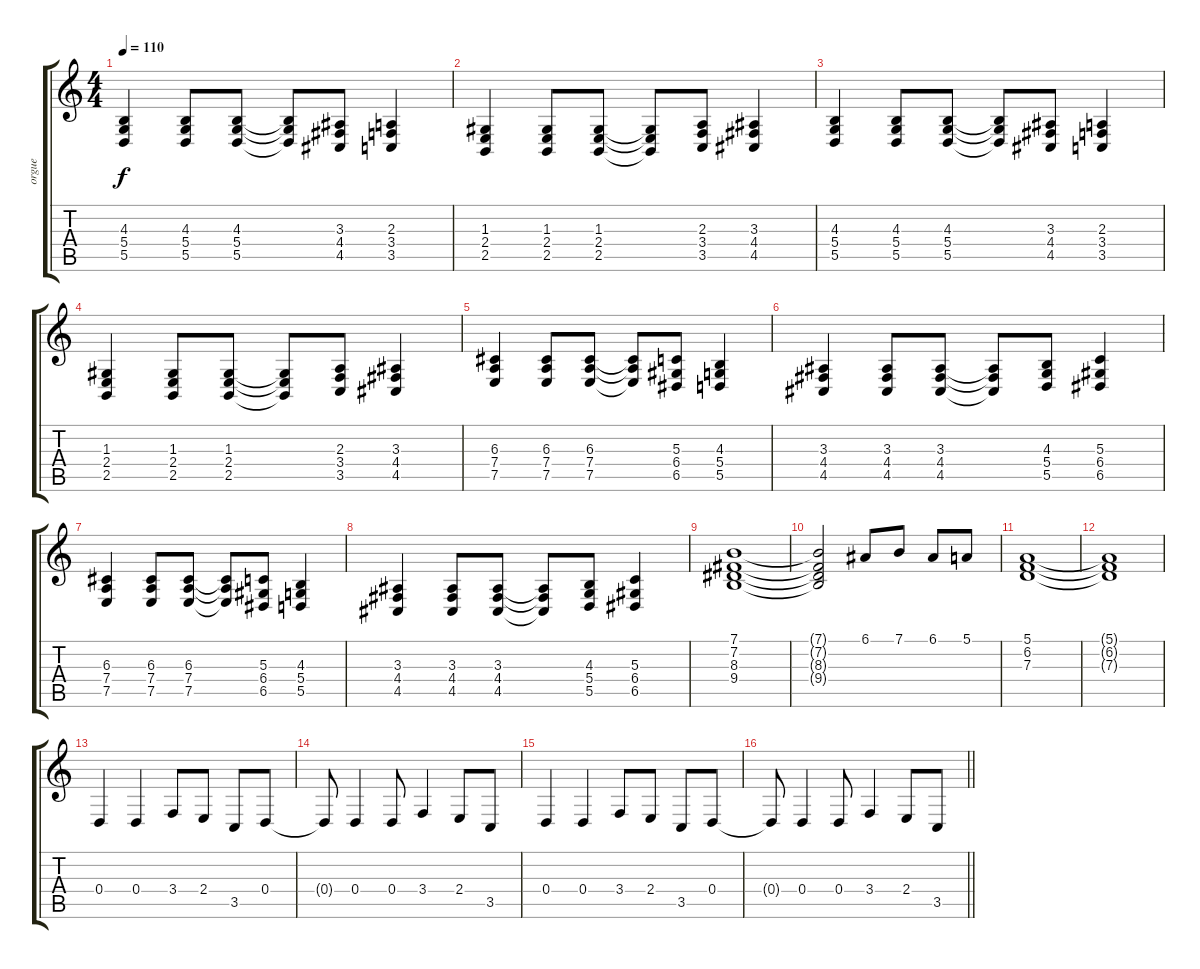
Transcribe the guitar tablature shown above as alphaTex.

\track ("orgue" "orgue") {instrument drawbarorgan}
\staff {score tabs}
\tuning (E4 B3 G3 D3 A2 E2) {hide}
\ts (4 4)
\tempo 110
\clef g2
\ks c
(4.3 5.4 5.5).4{dy f} (4.3 5.4 5.5).8 (4.3 5.4 5.5).8 (4.3{t} 5.4{t} 5.5{t}).8 (3.3 4.4 4.5).8 (2.3 3.4 3.5).4 |
(1.3 2.4 2.5).4 (1.3 2.4 2.5).8 (1.3 2.4 2.5).8 (1.3{t} 2.4{t} 2.5{t}).8 (2.3 3.4 3.5).8 (3.3 4.4 4.5).4 |
(4.3 5.4 5.5).4 (4.3 5.4 5.5).8 (4.3 5.4 5.5).8 (4.3{t} 5.4{t} 5.5{t}).8 (3.3 4.4 4.5).8 (2.3 3.4 3.5).4 |
(1.3 2.4 2.5).4 (1.3 2.4 2.5).8 (1.3 2.4 2.5).8 (1.3{t} 2.4{t} 2.5{t}).8 (2.3 3.4 3.5).8 (3.3 4.4 4.5).4 |
(6.3 7.4 7.5).4 (6.3 7.4 7.5).8 (6.3 7.4 7.5).8 (6.3{t} 7.4{t} 7.5{t}).8 (5.3 6.4 6.5).8 (4.3 5.4 5.5).4 |
(3.3 4.4 4.5).4 (3.3 4.4 4.5).8 (3.3 4.4 4.5).8 (3.3{t} 4.4{t} 4.5{t}).8 (4.3 5.4 5.5).8 (5.3 6.4 6.5).4 |
(6.3 7.4 7.5).4 (6.3 7.4 7.5).8 (6.3 7.4 7.5).8 (6.3{t} 7.4{t} 7.5{t}).8 (5.3 6.4 6.5).8 (4.3 5.4 5.5).4 |
(3.3 4.4 4.5).4 (3.3 4.4 4.5).8 (3.3 4.4 4.5).8 (3.3{t} 4.4{t} 4.5{t}).8 (4.3 5.4 5.5).8 (5.3 6.4 6.5).4 |
(7.1 7.2 8.3 9.4).1 |
(7.1{t} 7.2{t} 8.3{t} 9.4{t}).2 6.1.8 7.1.8 6.1.8 5.1.8 |
(5.1 6.2 7.3).1 |
(5.1{t} 6.2{t} 7.3{t}).1 |
0.4.4 0.4.4 3.4.8 2.4.8 3.5.8 0.4.8 |
0.4{t}.8 0.4.4 0.4.8 3.4.4 2.4.8 3.5.8 |
0.4.4 0.4.4 3.4.8 2.4.8 3.5.8 0.4.8 |
\barLineRight lightlight
0.4{t}.8 0.4.4 0.4.8 3.4.4 2.4.8 3.5.8
